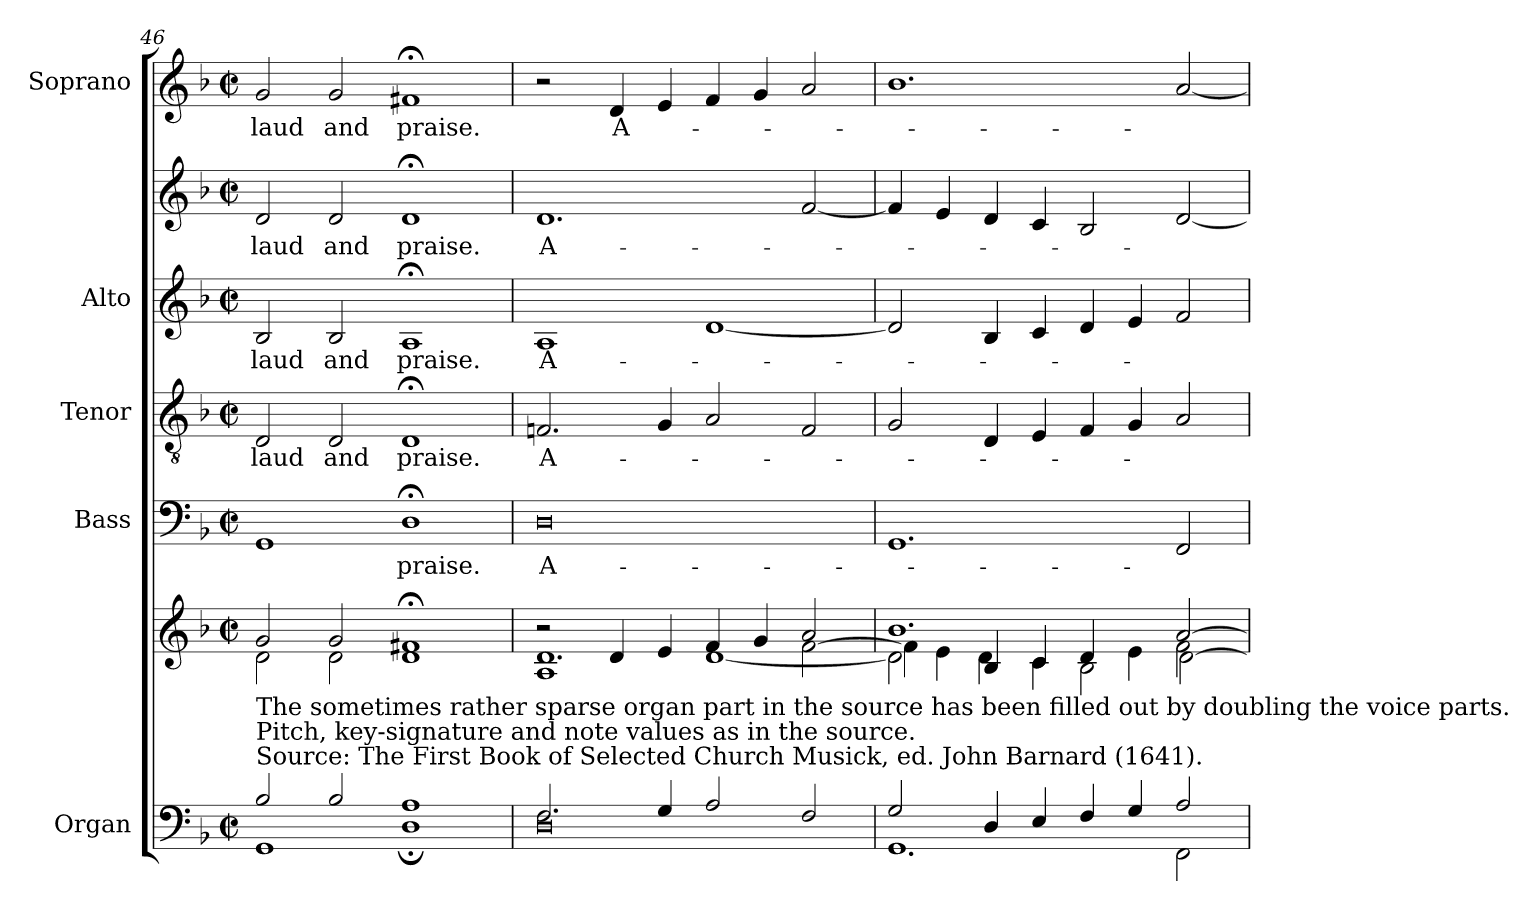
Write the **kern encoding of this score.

**kern	**kern	**kern	**text	**kern	**text	**kern	**text	**kern	**text	**kern	**text
*part5	*part5	*part4	*part4	*part3	*part3	*part2	*part2	*part2	*part2	*part1	*part1
*staff7	*staff6	*staff5	*staff5	*staff4	*staff4	*staff3	*staff3	*staff2	*staff2	*staff1	*staff1
*I"Organ	*	*I"Bass	*	*I"Tenor	*	*I"Alto	*	*	*	*I"Soprano	*
*I'Org.	*	*I'B.	*	*I'T.	*	*I'A.	*	*	*	*I'S.	*
!!LO:LB:g=z
*clefF4	*clefG2	*clefF4	*	*clefGv2	*	*clefG2	*	*clefG2	*	*clefG2	*
*	*	*	*	*ITrd7c12	*	*	*	*	*	*	*
*k[b-]	*k[b-]	*k[b-]	*	*k[b-]	*	*k[b-]	*	*k[b-]	*	*k[b-]	*
*F:	*F:	*F:	*	*F:	*	*F:	*	*F:	*	*F:	*
*M2/2	*M2/2	*M2/2	*	*M2/2	*	*M2/2	*	*M2/2	*	*M2/2	*
*met(c|)	*met(c|)	*met(c|)	*	*met(c|)	*	*met(c|)	*	*met(c|)	*	*met(c|)	*
=46	=46	=46	=46	=46	=46	=46	=46	=46	=46	=46	=46
*^	*^	*	*	*	*	*	*	*	*	*	*
!	!	!	!	!	!	!	!LO:LY:b:color=#000000	!	!	!	!	!	!
!	!	!	!	!	!	!	!	!	!LO:LY:b:color=#000000	!	!	!	!
!	!	!	!	!	!	!	!	!	!	!	!LO:LY:b:color=#000000	!	!
!LO:TX:a:t=Source&colon; The First Book of Selected Church Musick, ed. John Barnard (1641).	!	!	!	!	!	!	!	!	!	!	!	!	!
!LO:TX:t=Pitch, key-signature and note values as in the source.	!	!	!	!	!	!	!	!	!	!	!	!	!
!LO:TX:t=The sometimes rather sparse organ part in the source has been filled out by doubling the voice parts.	!	!	!	!	!	!	!	!	!	!	!	!	!
!	!	!	!	!	!	!	!	!	!	!	!	!	!LO:LY:b:color=#000000
2B-i/	1GGi	2gi/	2di\	1GGi	.	2DDi/	laud	2B-i/	laud	2di/	laud	2gi/	laud
!	!	!	!	!	!	!	!LO:LY:b:color=#000000	!	!	!	!	!	!
!	!	!	!	!	!	!	!	!	!LO:LY:b:color=#000000	!	!	!	!
!	!	!	!	!	!	!	!	!	!	!	!LO:LY:b:color=#000000	!	!
!	!	!	!	!	!	!	!	!	!	!	!	!	!LO:LY:b:color=#000000
2B-i/	.	2gi/	2di\	.	.	2DDi/	and	2B-i/	and	2di/	and	2gi/	and
!	!	!	!	!	!LO:LY:b:color=#000000	!	!	!	!	!	!	!	!
!	!	!	!	!	!	!	!LO:LY:b:color=#000000	!	!	!	!	!	!
!	!	!	!	!	!	!	!	!	!LO:LY:b:color=#000000	!	!	!	!
!	!	!	!	!	!	!	!	!	!	!	!LO:LY:b:color=#000000	!	!
!	!	!	!	!	!	!	!	!	!	!	!	!	!LO:LY:b:color=#000000
1Ai	1D;i	1f#X;i	1di	1D;i	praise.	1DD;i	praise.	1A;i	praise.	1d;i	praise.	1f#X;i	praise.
=47	=47	=47	=47	=47	=47	=47	=47	=47	=47	=47	=47	=47	=47
*	*	*	*^	*	*	*	*	*	*	*	*	*	*
!	!	!	!	!	!	!LO:LY:b:color=#000000	!	!	!	!	!	!	!	!
!	!	!	!	!	!	!	!	!LO:LY:b:color=#000000	!	!	!	!	!	!
!	!	!	!	!	!	!	!	!	!	!LO:LY:b:color=#000000	!	!	!	!
!	!	!	!	!	!	!	!	!	!	!	!	!LO:LY:b:color=#000000	!	!
2.Fi/	0Di	2r	1Ai	1.di	0Di	A-	2.FFni/	A-	1Ai	A-	1.di	A-	2r	.
!	!	!	!	!	!	!	!	!	!	!	!	!	!	!LO:LY:b:color=#000000
.	.	4di/	.	.	.	.	.	.	.	.	.	.	4di/	A-
4Gi/	.	4ei/	.	.	.	.	4GGi/	.	.	.	.	.	4ei/	.
2Ai/	.	4fi/	[1di	.	.	.	2AAi/	.	[1di	.	.	.	4fi/	.
.	.	4gi/	.	.	.	.	.	.	.	.	.	.	4gi/	.
2Fi/	.	2ai/	.	[2fi\	.	.	2FFi/	.	.	.	[2fi/	.	2ai/	.
=48	=48	=48	=48	=48	=48	=48	=48	=48	=48	=48	=48	=48	=48	=48
2Gi/	1.GGi	1.b-i	2di\]	4fi\]	1.GGi	.	2GGi/	.	2di/]	.	4fi/]	.	1.b-i	.
.	.	.	.	4ei\	.	.	.	.	.	.	4ei/	.	.	.
4Di/	.	.	4B-i/	4di\	.	.	4DDi/	.	4B-i/	.	4di/	.	.	.
4Ei/	.	.	4ci/	4ci\	.	.	4EEi/	.	4ci/	.	4ci/	.	.	.
4Fi/	.	.	4di/	2B-i\	.	.	4FFi/	.	4di/	.	2B-i/	.	.	.
4Gi/	.	.	4ei\	.	.	.	4GGi/	.	4ei/	.	.	.	.	.
2Ai/	2FFi\	[2ai/	2fi\	[2di\	2FFi/	.	2AAi/	.	2fi/	.	[2di/	.	[2ai/	.
*v	*v	*	*	*	*	*	*	*	*	*	*	*	*	*
*	*v	*v	*v	*	*	*	*	*	*	*	*	*	*
=	=	=	=	=	=	=	=	=	=	=	=
*-	*-	*-	*-	*-	*-	*-	*-	*-	*-	*-	*-
